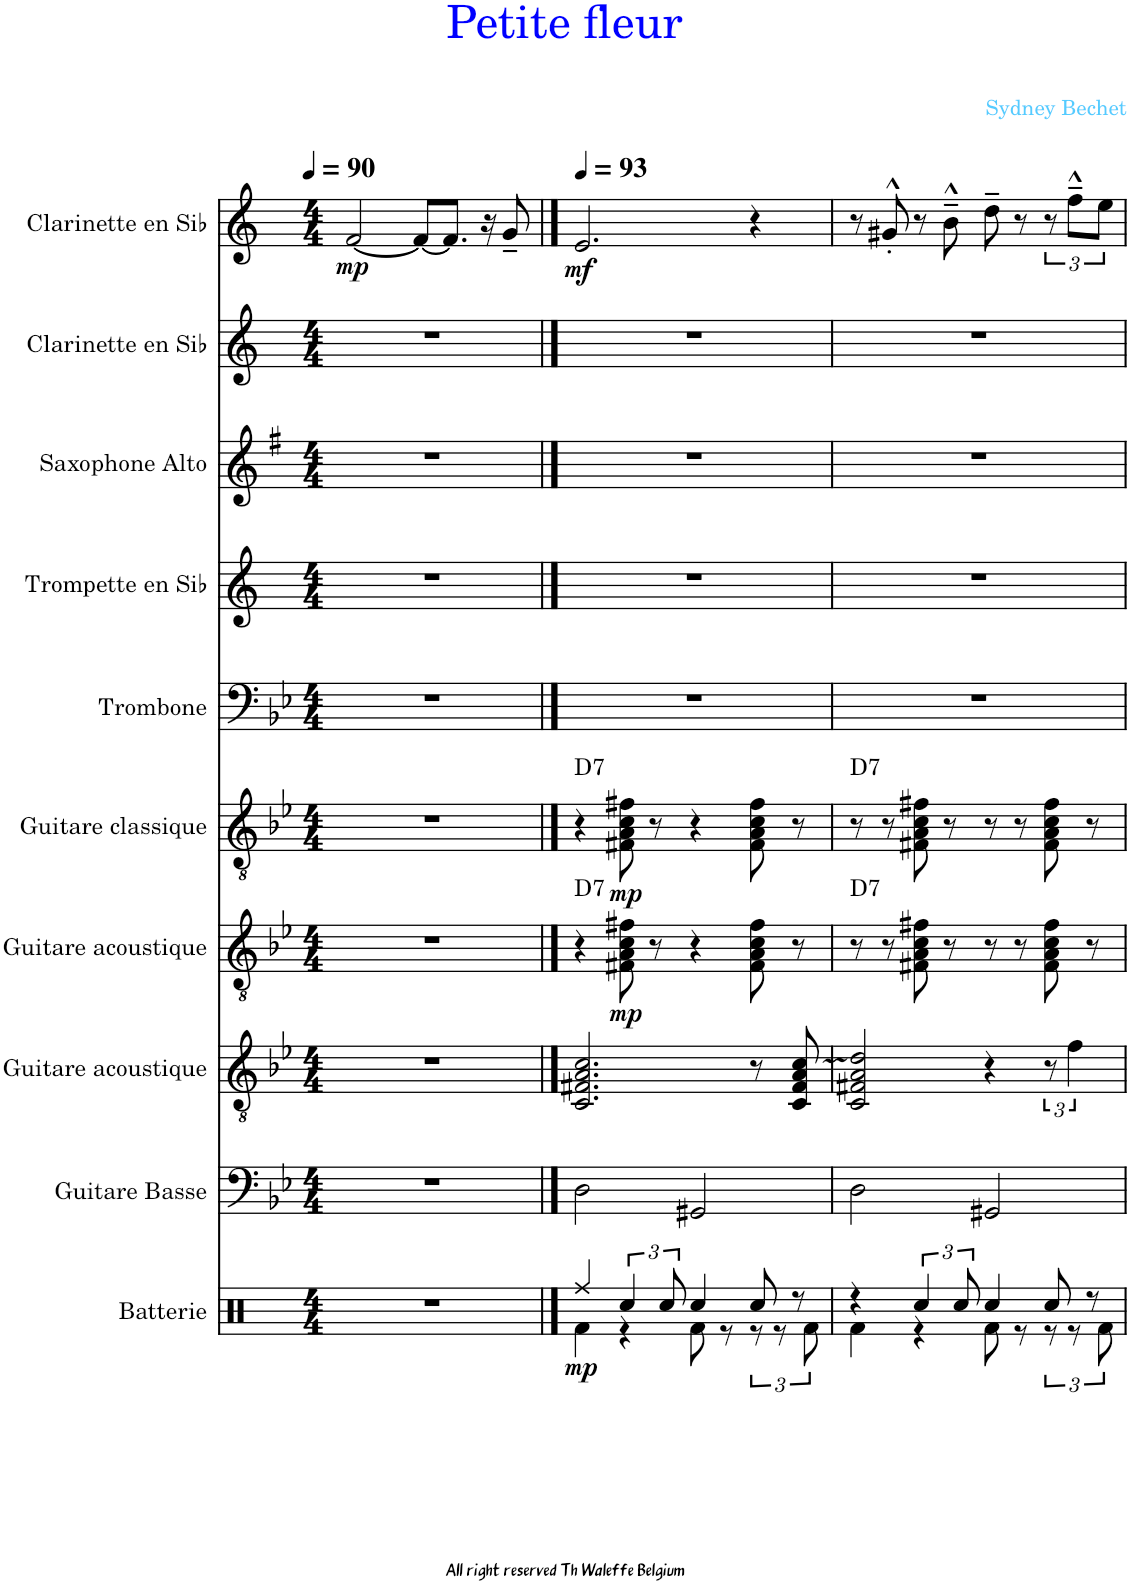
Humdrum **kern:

**kern	**dynam	**kern	**kern	**kern	**dynam	**kern	**dynam	**kern	**kern	**kern	**kern	**kern	**dynam
*part10	*part10	*part9	*part8	*part7	*part7	*part6	*part6	*part5	*part4	*part3	*part2	*part1	*part1
*staff10	*staff10	*staff9	*staff8	*staff7	*staff7	*staff6	*staff6	*staff5	*staff4	*staff3	*staff2	*staff1	*staff1
*I"Batterie	*	*I"Guitare Basse	*I"Guitare acoustique	*I"Guitare acoustique	*	*I"Guitare classique	*	*I"Trombone	*I"Trompette en Sib	*I"Saxophone Alto	*I"Clarinette en Sib	*I"Clarinette en Sib	*
*I'Bat.	*	*I'Guit. B.	*I'Guit.	*I'Guit.	*	*I'Guit.	*	*I'Tbn.	*I'Tromp. Sib	*I'Sax. A.	*I'Clar. Sib	*I'Clar. Sib	*
*clefX	*	*clefF4	*clefGv2	*clefGv2	*	*clefGv2	*	*clefF4	*clefG2	*clefG2	*clefG2	*clefG2	*
*	*	*Trd7c12	*	*	*	*	*	*	*Trd1c2	*Trd5c9	*Trd1c2	*Trd1c2	*
*k[]	*	*k[b-e-]	*k[b-e-]	*k[b-e-]	*	*k[b-e-]	*	*k[b-e-]	*k[]	*k[f#]	*k[]	*k[]	*
*M4/4	*	*M4/4	*M4/4	*M4/4	*	*M4/4	*	*M4/4	*M4/4	*M4/4	*M4/4	*M4/4	*
*MM90	*	*MM90	*MM90	*MM90	*	*MM90	*	*MM90	*MM90	*MM90	*MM90	*MM90	*
=1	=1	=1	=1	=1	=1	=1	=1	=1	=1	=1	=1	=1	=1
!	!	!	!	!	!	!	!	!	!	!	!	!	!LO:DY:b
1r	.	1r	1r	1r	.	1r	.	1r	1r	1r	1r	[2f/	mp
.	.	.	.	.	.	.	.	.	.	.	.	8f/L_	.
.	.	.	.	.	.	.	.	.	.	.	.	8.f/J]	.
.	.	.	.	.	.	.	.	.	.	.	.	16r	.
.	.	.	.	.	.	.	.	.	.	.	.	8g~/	.
==2	==2	==2	==2	==2	==2	==2	==2	==2	==2	==2	==2	==2	==2
*	*	*	*	*	*	*	*	*	*	*	*	*MM93	*
*^	*	*	*	*	*	*	*	*	*	*	*	*	*
!	!	!	!	!	!	!	!LO:TX:a:t=D7	!	!	!	!	!	!	!
!	!	!	!	!	!LO:TX:a:t=D7	!	!	!	!	!	!	!	!	!
!	!	!LO:DY:b	!	!	!	!	!	!	!	!	!	!	!	!LO:DY:b
4Rff/	4Rf\	mp	2D\	2.C/ 2.F#X/ 2.A/ 2.c/	4r	.	4r	.	1r	1r	1r	1r	2.e/	mf
!	!	!	!	!	!	!LO:DY:b	!	!LO:DY:b	!	!	!	!	!	!
6Rcc/	4r	.	.	.	8F#X\ 8A\ 8c\ 8f#X\	mp	8F#X\ 8A\ 8c\ 8f#X\	mp	.	.	.	.	.	.
.	.	.	.	.	8r	.	8r	.	.	.	.	.	.	.
12Rcc/	.	.	.	.	.	.	.	.	.	.	.	.	.	.
4Rcc/	8Rf\	.	2GG#X/	.	4r	.	4r	.	.	.	.	.	.	.
.	8r	.	.	.	.	.	.	.	.	.	.	.	.	.
8Rcc/	12r	.	.	8r	8F#\ 8A\ 8c\ 8f#\	.	8F#\ 8A\ 8c\ 8f#\	.	.	.	.	.	4r	.
.	12r	.	.	.	.	.	.	.	.	.	.	.	.	.
8r	.	.	.	8C/ 8F#/ 8A/ 8c/	8r	.	8r	.	.	.	.	.	.	.
.	12Rf\	.	.	.	.	.	.	.	.	.	.	.	.	.
=3	=3	=3	=3	=3	=3	=3	=3	=3	=3	=3	=3	=3	=3	=3
!	!	!	!	!	!	!	!LO:TX:a:t=D7	!	!	!	!	!	!	!
!	!	!	!	!	!LO:TX:a:t=D7	!	!	!	!	!	!	!	!	!
4r	4Rf\	.	2D\	2C/ 2F#X/ 2A/ 2d/	8r	.	8r	.	1r	1r	1r	1r	8r	.
.	.	.	.	.	8r	.	8r	.	.	.	.	.	8g#X'^^/	.
6Rcc/	4r	.	.	.	8F#X\ 8A\ 8c\ 8f#X\	.	8F#X\ 8A\ 8c\ 8f#X\	.	.	.	.	.	8r	.
.	.	.	.	.	8r	.	8r	.	.	.	.	.	8b~^^\	.
12Rcc/	.	.	.	.	.	.	.	.	.	.	.	.	.	.
4Rcc/	8Rf\	.	2GG#X/	4r	8r	.	8r	.	.	.	.	.	8dd~\	.
.	8r	.	.	.	8r	.	8r	.	.	.	.	.	8r	.
8Rcc/	12r	.	.	12r	8F#\ 8A\ 8c\ 8f#\	.	8F#\ 8A\ 8c\ 8f#\	.	.	.	.	.	12r	.
.	12r	.	.	6f\	.	.	.	.	.	.	.	.	12ff~^^\L	.
8r	.	.	.	.	8r	.	8r	.	.	.	.	.	.	.
.	12Rf\	.	.	.	.	.	.	.	.	.	.	.	12ee\J	.
*v	*v	*	*	*	*	*	*	*	*	*	*	*	*	*
=	=	=	=	=	=	=	=	=	=	=	=	=	=
*-	*-	*-	*-	*-	*-	*-	*-	*-	*-	*-	*-	*-	*-
